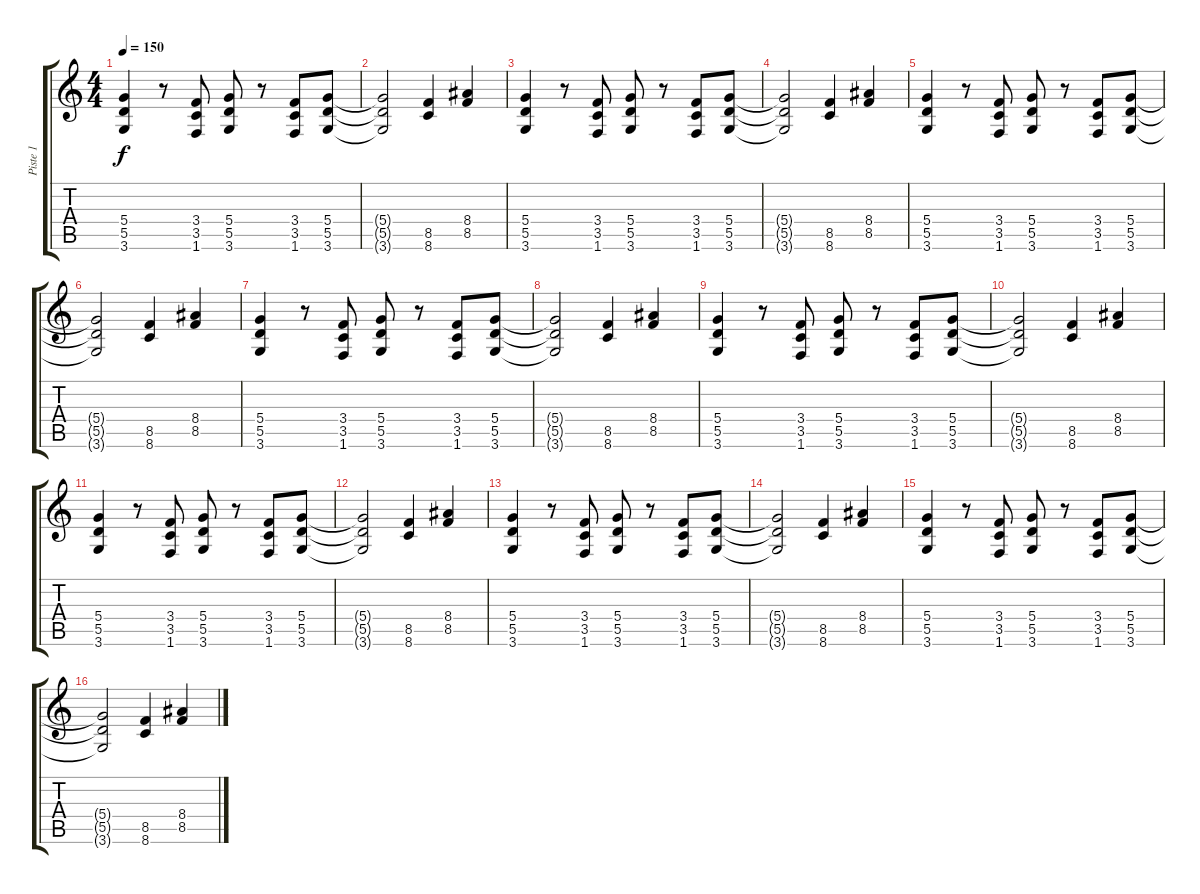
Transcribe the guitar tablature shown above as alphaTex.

\track ("Piste 1" "Piste 1") {instrument overdrivenguitar}
\staff {score tabs}
\tuning (E4 B3 G3 D3 A2 E2) {hide}
\ts (4 4)
\tempo 150
\clef g2
\ks c
(5.4 5.5 3.6).4{dy f} r.8 (3.4 3.5 1.6).8 (5.4 5.5 3.6).8 r.8 (3.4 3.5 1.6).8 (5.4 5.5 3.6).8 |
(5.4{t} 5.5{t} 3.6{t}).2 (8.5 8.6).4 (8.4 8.5).4 |
(5.4 5.5 3.6).4 r.8 (3.4 3.5 1.6).8 (5.4 5.5 3.6).8 r.8 (3.4 3.5 1.6).8 (5.4 5.5 3.6).8 |
(5.4{t} 5.5{t} 3.6{t}).2 (8.5 8.6).4 (8.4 8.5).4 |
(5.4 5.5 3.6).4 r.8 (3.4 3.5 1.6).8 (5.4 5.5 3.6).8 r.8 (3.4 3.5 1.6).8 (5.4 5.5 3.6).8 |
(5.4{t} 5.5{t} 3.6{t}).2 (8.5 8.6).4 (8.4 8.5).4 |
(5.4 5.5 3.6).4 r.8 (3.4 3.5 1.6).8 (5.4 5.5 3.6).8 r.8 (3.4 3.5 1.6).8 (5.4 5.5 3.6).8 |
(5.4{t} 5.5{t} 3.6{t}).2 (8.5 8.6).4 (8.4 8.5).4 |
(5.4 5.5 3.6).4 r.8 (3.4 3.5 1.6).8 (5.4 5.5 3.6).8 r.8 (3.4 3.5 1.6).8 (5.4 5.5 3.6).8 |
(5.4{t} 5.5{t} 3.6{t}).2 (8.5 8.6).4 (8.4 8.5).4 |
(5.4 5.5 3.6).4 r.8 (3.4 3.5 1.6).8 (5.4 5.5 3.6).8 r.8 (3.4 3.5 1.6).8 (5.4 5.5 3.6).8 |
(5.4{t} 5.5{t} 3.6{t}).2 (8.5 8.6).4 (8.4 8.5).4 |
(5.4 5.5 3.6).4 r.8 (3.4 3.5 1.6).8 (5.4 5.5 3.6).8 r.8 (3.4 3.5 1.6).8 (5.4 5.5 3.6).8 |
(5.4{t} 5.5{t} 3.6{t}).2 (8.5 8.6).4 (8.4 8.5).4 |
(5.4 5.5 3.6).4 r.8 (3.4 3.5 1.6).8 (5.4 5.5 3.6).8 r.8 (3.4 3.5 1.6).8 (5.4 5.5 3.6).8 |
(5.4{t} 5.5{t} 3.6{t}).2 (8.5 8.6).4 (8.4 8.5).4
